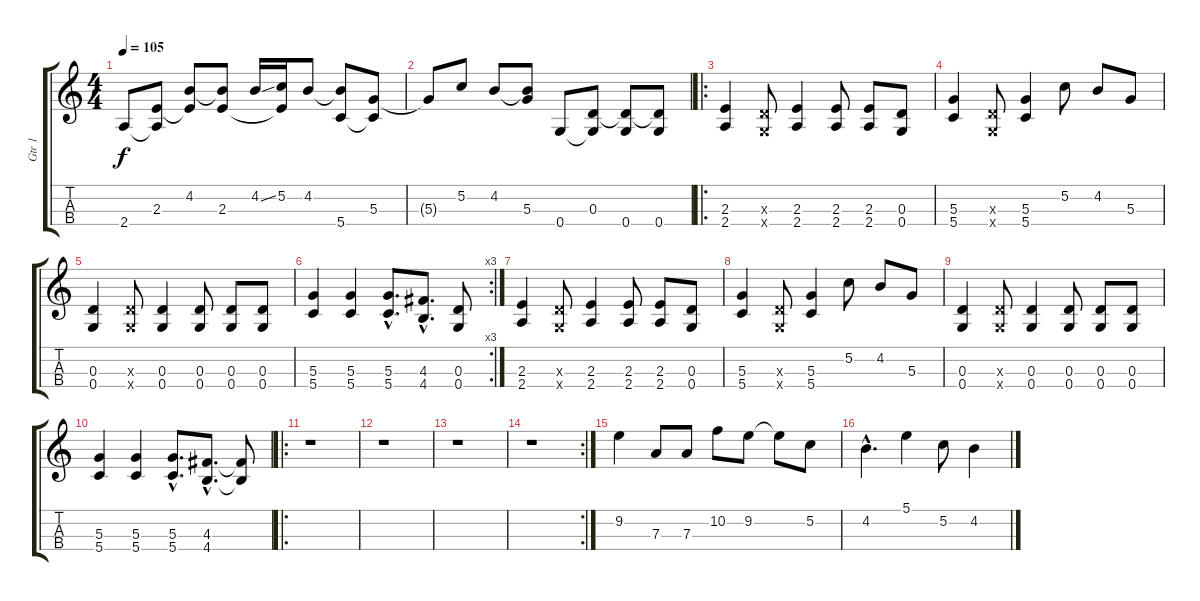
\track ("Gtr 1" "Gtr 1") {instrument acousticguitarsteel}
\staff {score tabs}
\tuning (B3 G3 D3 G2) {hide}
\ts (4 4)
\tempo 105
\clef g2
\ks c
2.4.8{dy f} (2.3 2.4{t}).8 (4.2 2.3{t}).8 (4.2{t} 2.3).8 4.2{ss}.16 (5.2 2.3{t}).16 4.2.8 (4.2{t} 5.4).8 (5.3 5.4{t}).8 |
5.3{t}.8 5.2.8 4.2.8 (4.2{t} 5.3).8 0.4.8 (0.3 0.4{t}).8 (0.3{t} 0.4).8 (0.3{t} 0.4).8 |
\ro
(2.3 2.4).4{volume 16 instrument overdrivenguitar} (0.3{x} 0.4{x}).8 (2.3 2.4).4 (2.3 2.4).8 (2.3 2.4).8 (0.3 0.4).8 |
(5.3 5.4).4 (0.3{x} 0.4{x}).8 (5.3 5.4).4 5.2.8 4.2.8 5.3.8 |
(0.3 0.4).4 (0.3{x} 0.4{x}).8 (0.3 0.4).4 (0.3 0.4).8 (0.3 0.4).8 (0.3 0.4).8 |
\rc 3
(5.3 5.4).4 (5.3 5.4).4 (5.3{hac} 5.4{hac}).8{d} (4.3{hac} 4.4{hac}).8{d} (0.3 0.4).8 |
(2.3 2.4).4{volume 16 instrument overdrivenguitar} (0.3{x} 0.4{x}).8 (2.3 2.4).4 (2.3 2.4).8 (2.3 2.4).8 (0.3 0.4).8 |
(5.3 5.4).4 (0.3{x} 0.4{x}).8 (5.3 5.4).4 5.2.8 4.2.8 5.3.8 |
(0.3 0.4).4 (0.3{x} 0.4{x}).8 (0.3 0.4).4 (0.3 0.4).8 (0.3 0.4).8 (0.3 0.4).8 |
(5.3 5.4).4 (5.3 5.4).4 (5.3{hac} 5.4{hac}).8{d} (4.3{hac} 4.4{hac}).8{d} (4.3{t} 4.4{t}).8 |
\ro
r.1 |
r.1 |
r.1 |
\rc 2
r.1 |
9.2.4{volume 16 instrument acousticguitarsteel} 7.3.8 7.3.8 10.2.8 9.2.8 9.2{t}.8 5.2.8 |
4.2{hac}.4{d} 5.1.4 5.2.8 4.2.4
